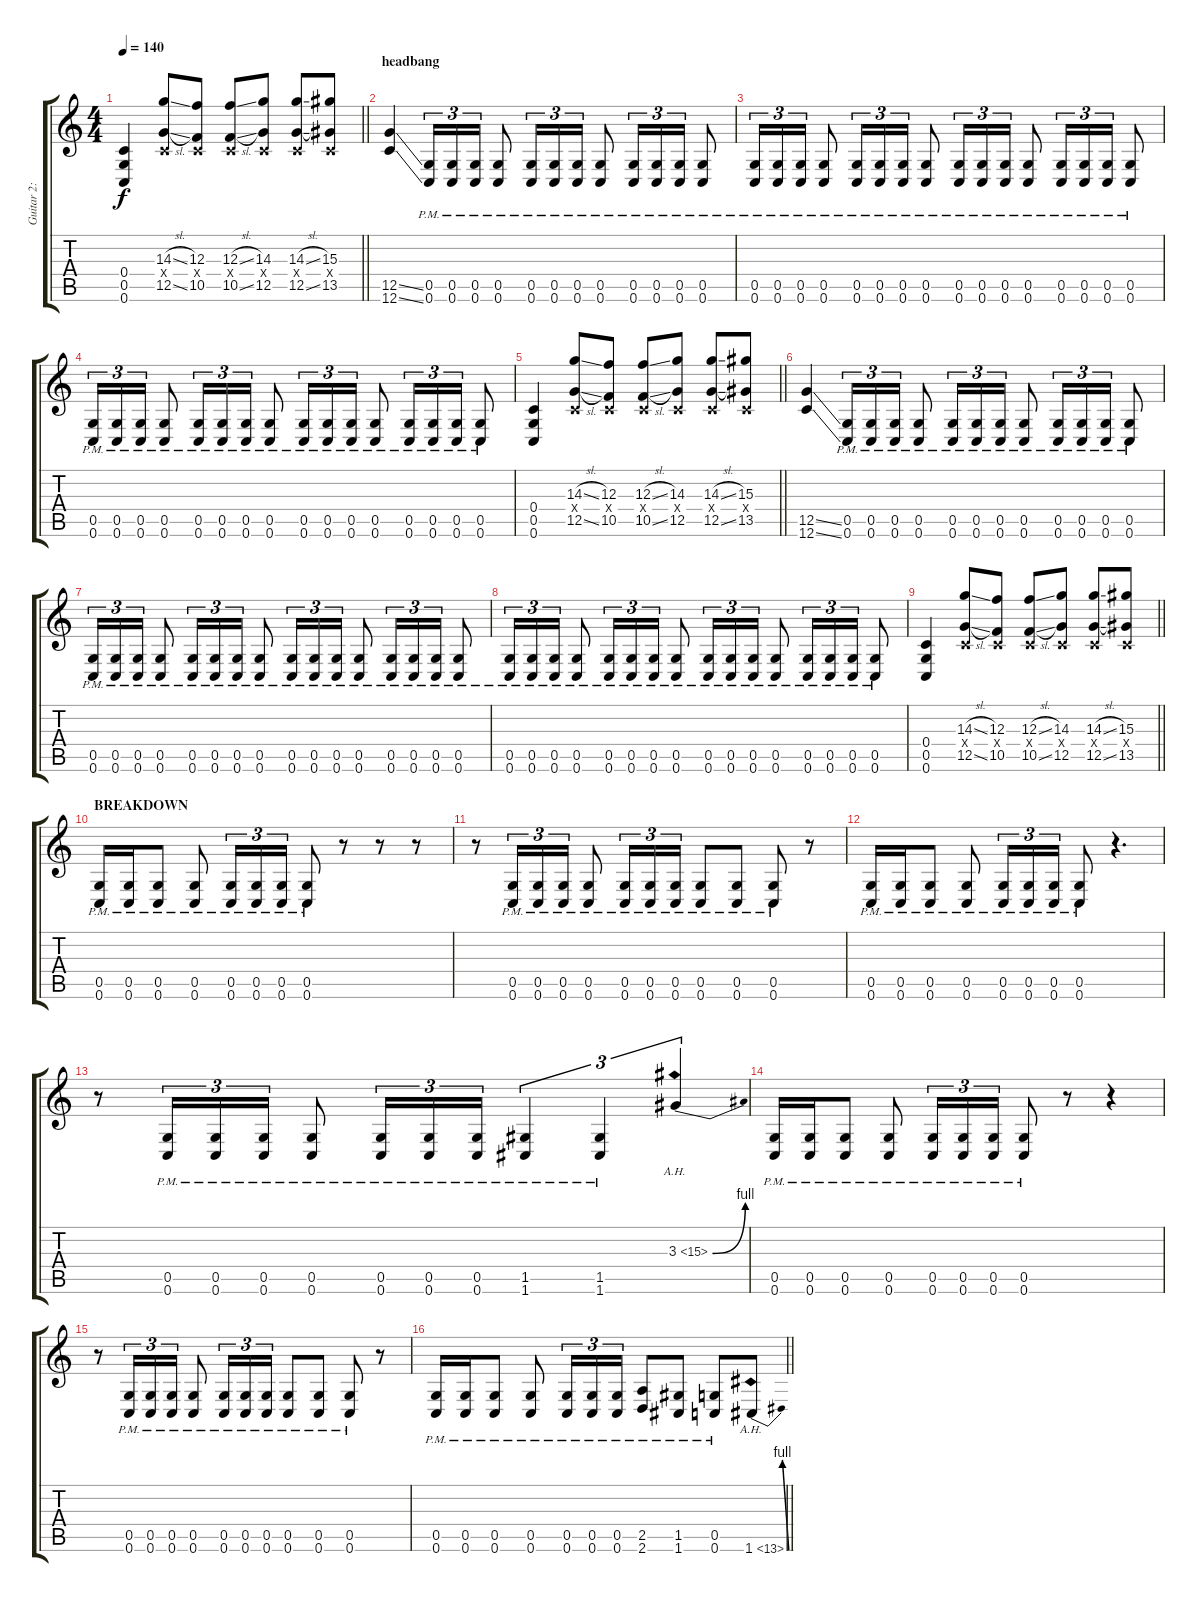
\track ("Guitar 2: Johan" "Guitar 2: ") {instrument overdrivenguitar}
\staff {score tabs}
\tuning (D4 A3 F3 C3 G2 C2) {hide}
\ts (4 4)
\tempo 140
\clef g2
\barLineRight lightlight
\ks c
(0.4 0.5 0.6).4{dy f} (14.3{sl} 0.4{x} 12.5{sl}).8 (12.3 0.4{x} 10.5).8 (12.3{sl} 0.4{x} 10.5{sl}).8 (14.3 0.4{x} 12.5).8 (14.3{sl} 0.4{x} 12.5{sl}).8 (15.3 0.4{x} 13.5).8 |
\section ("" "headbang")
(12.5{ss} 12.6{ss}).4 (0.5{pm} 0.6).16{tu (3 2)} (0.5{pm} 0.6).16{tu (3 2)} (0.5{pm} 0.6).16{tu (3 2)} (0.5{pm} 0.6).8 (0.5{pm} 0.6).16{tu (3 2)} (0.5{pm} 0.6).16{tu (3 2)} (0.5{pm} 0.6).16{tu (3 2)} (0.5{pm} 0.6).8 (0.5{pm} 0.6).16{tu (3 2)} (0.5{pm} 0.6).16{tu (3 2)} (0.5{pm} 0.6).16{tu (3 2)} (0.5{pm} 0.6).8 |
(0.5{pm} 0.6).16{tu (3 2)} (0.5{pm} 0.6).16{tu (3 2)} (0.5{pm} 0.6).16{tu (3 2)} (0.5{pm} 0.6).8 (0.5{pm} 0.6).16{tu (3 2)} (0.5{pm} 0.6).16{tu (3 2)} (0.5{pm} 0.6).16{tu (3 2)} (0.5{pm} 0.6).8 (0.5{pm} 0.6).16{tu (3 2)} (0.5{pm} 0.6).16{tu (3 2)} (0.5{pm} 0.6).16{tu (3 2)} (0.5{pm} 0.6).8 (0.5{pm} 0.6).16{tu (3 2)} (0.5{pm} 0.6).16{tu (3 2)} (0.5{pm} 0.6).16{tu (3 2)} (0.5{pm} 0.6).8 |
(0.5{pm} 0.6).16{tu (3 2)} (0.5{pm} 0.6).16{tu (3 2)} (0.5{pm} 0.6).16{tu (3 2)} (0.5{pm} 0.6).8 (0.5{pm} 0.6).16{tu (3 2)} (0.5{pm} 0.6).16{tu (3 2)} (0.5{pm} 0.6).16{tu (3 2)} (0.5{pm} 0.6).8 (0.5{pm} 0.6).16{tu (3 2)} (0.5{pm} 0.6).16{tu (3 2)} (0.5{pm} 0.6).16{tu (3 2)} (0.5{pm} 0.6).8 (0.5{pm} 0.6).16{tu (3 2)} (0.5{pm} 0.6).16{tu (3 2)} (0.5{pm} 0.6).16{tu (3 2)} (0.5{pm} 0.6).8 |
\barLineRight lightlight
(0.4 0.5 0.6).4 (14.3{sl} 0.4{x} 12.5{sl}).8 (12.3 0.4{x} 10.5).8 (12.3{sl} 0.4{x} 10.5{sl}).8 (14.3 0.4{x} 12.5).8 (14.3{sl} 0.4{x} 12.5{sl}).8 (15.3 0.4{x} 13.5).8 |
(12.5{ss} 12.6{ss}).4 (0.5{pm} 0.6).16{tu (3 2)} (0.5{pm} 0.6).16{tu (3 2)} (0.5{pm} 0.6).16{tu (3 2)} (0.5{pm} 0.6).8 (0.5{pm} 0.6).16{tu (3 2)} (0.5{pm} 0.6).16{tu (3 2)} (0.5{pm} 0.6).16{tu (3 2)} (0.5{pm} 0.6).8 (0.5{pm} 0.6).16{tu (3 2)} (0.5{pm} 0.6).16{tu (3 2)} (0.5{pm} 0.6).16{tu (3 2)} (0.5{pm} 0.6).8 |
(0.5{pm} 0.6).16{tu (3 2)} (0.5{pm} 0.6).16{tu (3 2)} (0.5{pm} 0.6).16{tu (3 2)} (0.5{pm} 0.6).8 (0.5{pm} 0.6).16{tu (3 2)} (0.5{pm} 0.6).16{tu (3 2)} (0.5{pm} 0.6).16{tu (3 2)} (0.5{pm} 0.6).8 (0.5{pm} 0.6).16{tu (3 2)} (0.5{pm} 0.6).16{tu (3 2)} (0.5{pm} 0.6).16{tu (3 2)} (0.5{pm} 0.6).8 (0.5{pm} 0.6).16{tu (3 2)} (0.5{pm} 0.6).16{tu (3 2)} (0.5{pm} 0.6).16{tu (3 2)} (0.5{pm} 0.6).8 |
(0.5{pm} 0.6).16{tu (3 2)} (0.5{pm} 0.6).16{tu (3 2)} (0.5{pm} 0.6).16{tu (3 2)} (0.5{pm} 0.6).8 (0.5{pm} 0.6).16{tu (3 2)} (0.5{pm} 0.6).16{tu (3 2)} (0.5{pm} 0.6).16{tu (3 2)} (0.5{pm} 0.6).8 (0.5{pm} 0.6).16{tu (3 2)} (0.5{pm} 0.6).16{tu (3 2)} (0.5{pm} 0.6).16{tu (3 2)} (0.5{pm} 0.6).8 (0.5{pm} 0.6).16{tu (3 2)} (0.5{pm} 0.6).16{tu (3 2)} (0.5{pm} 0.6).16{tu (3 2)} (0.5{pm} 0.6).8 |
\barLineRight lightlight
(0.4 0.5 0.6).4 (14.3{sl} 0.4{x} 12.5{sl}).8 (12.3 0.4{x} 10.5).8 (12.3{sl} 0.4{x} 10.5{sl}).8 (14.3 0.4{x} 12.5).8 (14.3{sl} 0.4{x} 12.5{sl}).8 (15.3 0.4{x} 13.5).8 |
\section ("" "BREAKDOWN")
(0.5{pm} 0.6).16 (0.5{pm} 0.6).16 (0.5{pm} 0.6).8 (0.5{pm} 0.6).8 (0.5{pm} 0.6).16{tu (3 2)} (0.5{pm} 0.6).16{tu (3 2)} (0.5{pm} 0.6).16{tu (3 2)} (0.5{pm} 0.6).8 r.8 r.8 r.8 |
r.8 (0.5{pm} 0.6).16{tu (3 2)} (0.5{pm} 0.6).16{tu (3 2)} (0.5{pm} 0.6).16{tu (3 2)} (0.5{pm} 0.6).8 (0.5{pm} 0.6).16{tu (3 2)} (0.5{pm} 0.6).16{tu (3 2)} (0.5{pm} 0.6).16{tu (3 2)} (0.5{pm} 0.6).8 (0.5{pm} 0.6).8 (0.5{pm} 0.6).8 r.8 |
(0.5{pm} 0.6).16 (0.5{pm} 0.6).16 (0.5{pm} 0.6).8 (0.5{pm} 0.6).8 (0.5{pm} 0.6).16{tu (3 2)} (0.5{pm} 0.6).16{tu (3 2)} (0.5{pm} 0.6).16{tu (3 2)} (0.5{pm} 0.6).8 r.4{d} |
r.8 (0.5{pm} 0.6).16{tu (3 2)} (0.5{pm} 0.6).16{tu (3 2)} (0.5{pm} 0.6).16{tu (3 2)} (0.5{pm} 0.6).8 (0.5{pm} 0.6).16{tu (3 2)} (0.5{pm} 0.6).16{tu (3 2)} (0.5{pm} 0.6).16{tu (3 2)} (1.5{pm} 1.6).4{tu (3 2)} (1.5{pm} 1.6).4{tu (3 2)} 3.3{be (bend 0 0 60 4) ah 12}.4{tu (3 2)} |
(0.5{pm} 0.6).16 (0.5{pm} 0.6).16 (0.5{pm} 0.6).8 (0.5{pm} 0.6).8 (0.5{pm} 0.6).16{tu (3 2)} (0.5{pm} 0.6).16{tu (3 2)} (0.5{pm} 0.6).16{tu (3 2)} (0.5{pm} 0.6).8 r.8 r.4 |
r.8 (0.5{pm} 0.6).16{tu (3 2)} (0.5{pm} 0.6).16{tu (3 2)} (0.5{pm} 0.6).16{tu (3 2)} (0.5{pm} 0.6).8 (0.5{pm} 0.6).16{tu (3 2)} (0.5{pm} 0.6).16{tu (3 2)} (0.5{pm} 0.6).16{tu (3 2)} (0.5{pm} 0.6).8 (0.5{pm} 0.6).8 (0.5{pm} 0.6).8 r.8 |
\barLineRight lightlight
(0.5{pm} 0.6).16 (0.5{pm} 0.6).16 (0.5{pm} 0.6).8 (0.5{pm} 0.6).8 (0.5{pm} 0.6).16{tu (3 2)} (0.5{pm} 0.6).16{tu (3 2)} (0.5{pm} 0.6).16{tu (3 2)} (2.5{pm} 2.6).8 (1.5{pm} 1.6).8 (0.5{pm} 0.6).8 1.6{be (bend 0 0 60 4) ah 12}.8
